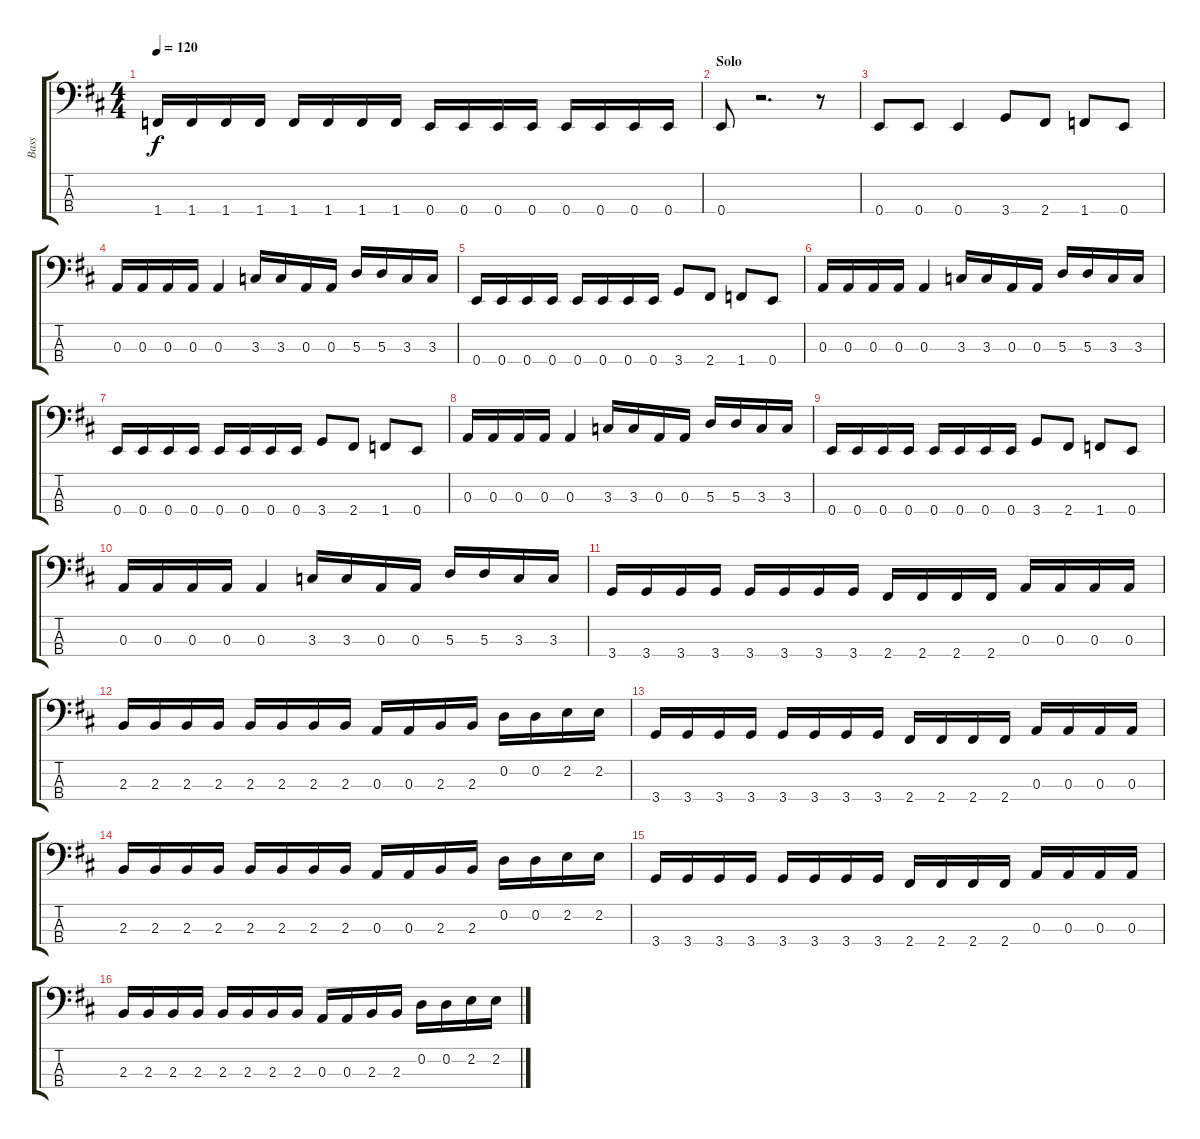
\track ("Bass" "Bass") {instrument electricbasspick}
\staff {score tabs}
\tuning (G2 D2 A1 E1) {hide}
\ts (4 4)
\tempo 120
\clef f4
\ks d
1.4.16{dy f} 1.4.16 1.4.16 1.4.16 1.4.16 1.4.16 1.4.16 1.4.16 0.4.16 0.4.16 0.4.16 0.4.16 0.4.16 0.4.16 0.4.16 0.4.16 |
\section ("" "Solo")
0.4.8 r.2{d} r.8 |
0.4.8 0.4.8 0.4.4 3.4.8 2.4.8 1.4.8 0.4.8 |
0.3.16 0.3.16 0.3.16 0.3.16 0.3.4 3.3.16 3.3.16 0.3.16 0.3.16 5.3.16 5.3.16 3.3.16 3.3.16 |
0.4.16 0.4.16 0.4.16 0.4.16 0.4.16 0.4.16 0.4.16 0.4.16 3.4.8 2.4.8 1.4.8 0.4.8 |
0.3.16 0.3.16 0.3.16 0.3.16 0.3.4 3.3.16 3.3.16 0.3.16 0.3.16 5.3.16 5.3.16 3.3.16 3.3.16 |
0.4.16 0.4.16 0.4.16 0.4.16 0.4.16 0.4.16 0.4.16 0.4.16 3.4.8 2.4.8 1.4.8 0.4.8 |
0.3.16 0.3.16 0.3.16 0.3.16 0.3.4 3.3.16 3.3.16 0.3.16 0.3.16 5.3.16 5.3.16 3.3.16 3.3.16 |
0.4.16 0.4.16 0.4.16 0.4.16 0.4.16 0.4.16 0.4.16 0.4.16 3.4.8 2.4.8 1.4.8 0.4.8 |
0.3.16 0.3.16 0.3.16 0.3.16 0.3.4 3.3.16 3.3.16 0.3.16 0.3.16 5.3.16 5.3.16 3.3.16 3.3.16 |
3.4.16 3.4.16 3.4.16 3.4.16 3.4.16 3.4.16 3.4.16 3.4.16 2.4.16 2.4.16 2.4.16 2.4.16 0.3.16 0.3.16 0.3.16 0.3.16 |
2.3.16 2.3.16 2.3.16 2.3.16 2.3.16 2.3.16 2.3.16 2.3.16 0.3.16 0.3.16 2.3.16 2.3.16 0.2.16 0.2.16 2.2.16 2.2.16 |
3.4.16 3.4.16 3.4.16 3.4.16 3.4.16 3.4.16 3.4.16 3.4.16 2.4.16 2.4.16 2.4.16 2.4.16 0.3.16 0.3.16 0.3.16 0.3.16 |
2.3.16 2.3.16 2.3.16 2.3.16 2.3.16 2.3.16 2.3.16 2.3.16 0.3.16 0.3.16 2.3.16 2.3.16 0.2.16 0.2.16 2.2.16 2.2.16 |
3.4.16 3.4.16 3.4.16 3.4.16 3.4.16 3.4.16 3.4.16 3.4.16 2.4.16 2.4.16 2.4.16 2.4.16 0.3.16 0.3.16 0.3.16 0.3.16 |
2.3.16 2.3.16 2.3.16 2.3.16 2.3.16 2.3.16 2.3.16 2.3.16 0.3.16 0.3.16 2.3.16 2.3.16 0.2.16 0.2.16 2.2.16 2.2.16
